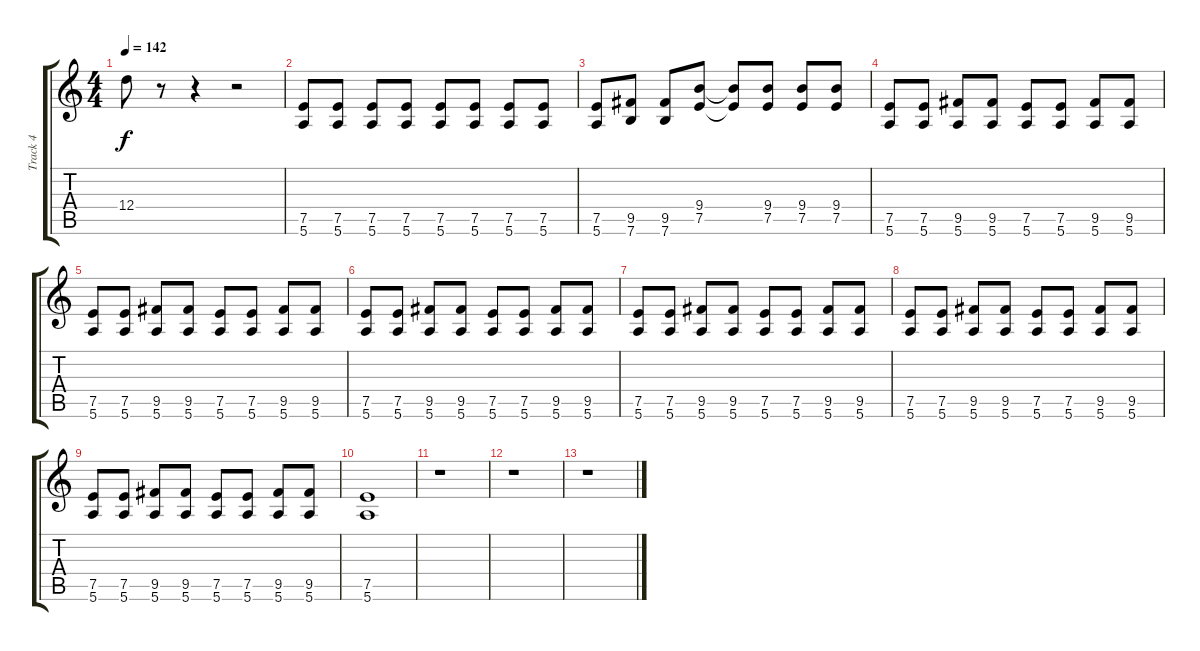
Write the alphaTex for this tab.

\track ("Track 4" "Track 4") {instrument electricguitarclean}
\staff {score tabs}
\tuning (E4 B3 G3 D3 A2 E2) {hide}
\ts (4 4)
\tempo 142
\clef g2
\ks c
12.4.8{dy f} r.8 r.4 r.2 |
(7.5 5.6).8 (7.5 5.6).8 (7.5 5.6).8 (7.5 5.6).8 (7.5 5.6).8 (7.5 5.6).8 (7.5 5.6).8 (7.5 5.6).8 |
(7.5 5.6).8 (9.5 7.6).8 (9.5 7.6).8 (9.4 7.5).8 (9.4{t} 7.5{t}).8 (9.4 7.5).8 (9.4 7.5).8 (9.4 7.5).8 |
(7.5 5.6).8 (7.5 5.6).8 (9.5 5.6).8 (9.5 5.6).8 (7.5 5.6).8 (7.5 5.6).8 (9.5 5.6).8 (9.5 5.6).8 |
(7.5 5.6).8 (7.5 5.6).8 (9.5 5.6).8 (9.5 5.6).8 (7.5 5.6).8 (7.5 5.6).8 (9.5 5.6).8 (9.5 5.6).8 |
(7.5 5.6).8 (7.5 5.6).8 (9.5 5.6).8 (9.5 5.6).8 (7.5 5.6).8 (7.5 5.6).8 (9.5 5.6).8 (9.5 5.6).8 |
(7.5 5.6).8 (7.5 5.6).8 (9.5 5.6).8 (9.5 5.6).8 (7.5 5.6).8 (7.5 5.6).8 (9.5 5.6).8 (9.5 5.6).8 |
(7.5 5.6).8 (7.5 5.6).8 (9.5 5.6).8 (9.5 5.6).8 (7.5 5.6).8 (7.5 5.6).8 (9.5 5.6).8 (9.5 5.6).8 |
(7.5 5.6).8 (7.5 5.6).8 (9.5 5.6).8 (9.5 5.6).8 (7.5 5.6).8 (7.5 5.6).8 (9.5 5.6).8 (9.5 5.6).8 |
(7.5 5.6).1 |
r.1 |
r.1 |
r.1
